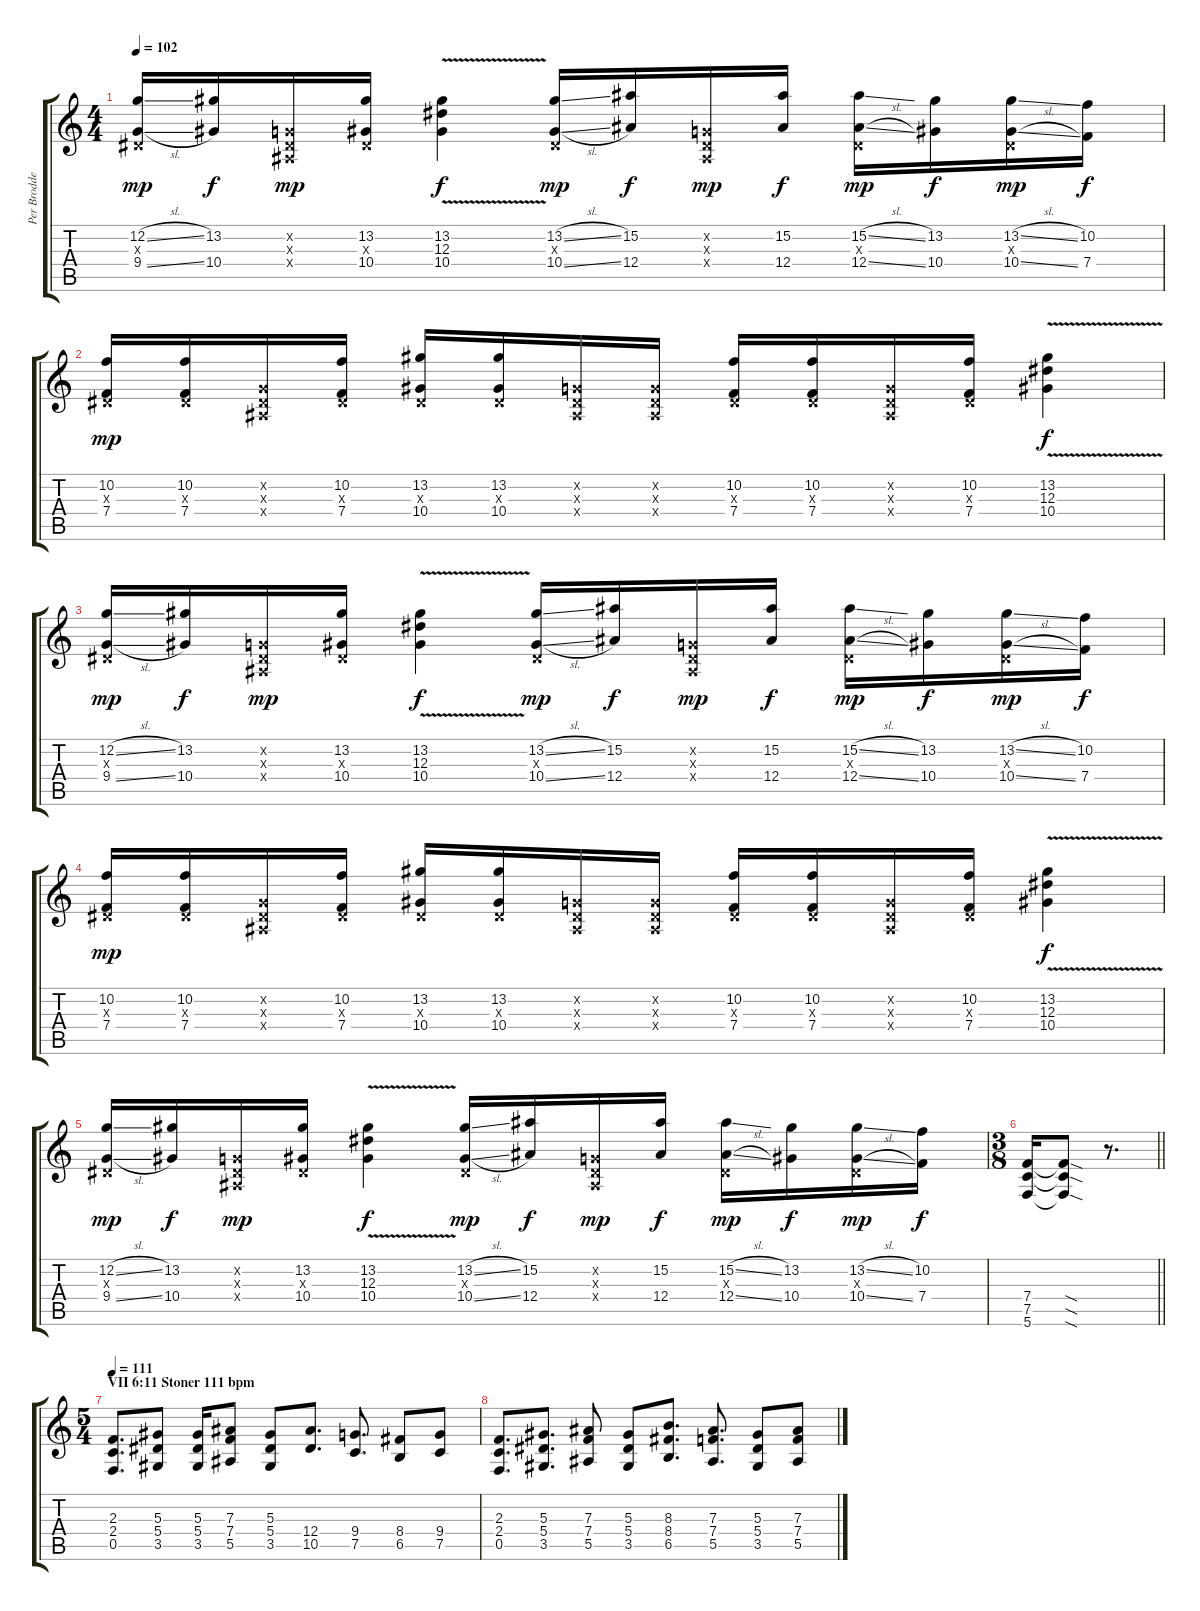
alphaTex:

\track ("Per Broddesson (Guitar) C-Tuning" "Per Brodde") {instrument acousticguitarsteel}
\staff {score tabs}
\tuning (C4 G3 Eb3 Bb2 F2 C2) {hide}
\ts (4 4)
\tempo 102
\clef g2
\ks c
(12.2{sl} 0.3{x} 9.4{sl}).16{dy mp} (13.2 10.4).16{dy f} (0.2{x} 0.3{x} 0.4{x}).16{dy mp} (13.2 0.3{x} 10.4).16 (13.2{v} 12.3{v} 10.4{v}).4{dy f} (13.2{sl} 0.3{x} 10.4{sl}).16{dy mp} (15.2 12.4).16{dy f} (0.2{x} 0.3{x} 0.4{x}).16{dy mp} (15.2 12.4).16{dy f} (15.2{sl} 0.3{x} 12.4{sl}).16{dy mp} (13.2 10.4).16{dy f} (13.2{sl} 0.3{x} 10.4{sl}).16{dy mp} (10.2 7.4).16{dy f} |
(10.2 0.3{x} 7.4).16{dy mp} (10.2 0.3{x} 7.4).16 (0.2{x} 0.3{x} 0.4{x}).16 (10.2 0.3{x} 7.4).16 (13.2 0.3{x} 10.4).16 (13.2 0.3{x} 10.4).16 (0.2{x} 0.3{x} 0.4{x}).16 (0.2{x} 0.3{x} 0.4{x}).16 (10.2 0.3{x} 7.4).16 (10.2 0.3{x} 7.4).16 (0.2{x} 0.3{x} 0.4{x}).16 (10.2 0.3{x} 7.4).16 (13.2{v} 12.3{v} 10.4{v}).4{dy f} |
(12.2{sl} 0.3{x} 9.4{sl}).16{dy mp} (13.2 10.4).16{dy f} (0.2{x} 0.3{x} 0.4{x}).16{dy mp} (13.2 0.3{x} 10.4).16 (13.2{v} 12.3{v} 10.4{v}).4{dy f} (13.2{sl} 0.3{x} 10.4{sl}).16{dy mp} (15.2 12.4).16{dy f} (0.2{x} 0.3{x} 0.4{x}).16{dy mp} (15.2 12.4).16{dy f} (15.2{sl} 0.3{x} 12.4{sl}).16{dy mp} (13.2 10.4).16{dy f} (13.2{sl} 0.3{x} 10.4{sl}).16{dy mp} (10.2 7.4).16{dy f} |
(10.2 0.3{x} 7.4).16{dy mp} (10.2 0.3{x} 7.4).16 (0.2{x} 0.3{x} 0.4{x}).16 (10.2 0.3{x} 7.4).16 (13.2 0.3{x} 10.4).16 (13.2 0.3{x} 10.4).16 (0.2{x} 0.3{x} 0.4{x}).16 (0.2{x} 0.3{x} 0.4{x}).16 (10.2 0.3{x} 7.4).16 (10.2 0.3{x} 7.4).16 (0.2{x} 0.3{x} 0.4{x}).16 (10.2 0.3{x} 7.4).16 (13.2{v} 12.3{v} 10.4{v}).4{dy f} |
(12.2{sl} 0.3{x} 9.4{sl}).16{dy mp} (13.2 10.4).16{dy f} (0.2{x} 0.3{x} 0.4{x}).16{dy mp} (13.2 0.3{x} 10.4).16 (13.2{v} 12.3{v} 10.4{v}).4{dy f} (13.2{sl} 0.3{x} 10.4{sl}).16{dy mp} (15.2 12.4).16{dy f} (0.2{x} 0.3{x} 0.4{x}).16{dy mp} (15.2 12.4).16{dy f} (15.2{sl} 0.3{x} 12.4{sl}).16{dy mp} (13.2 10.4).16{dy f} (13.2{sl} 0.3{x} 10.4{sl}).16{dy mp} (10.2 7.4).16{dy f} |
\ts (3 8)
\barLineRight lightlight
(7.4 7.5 5.6).16 (7.4{sod t} 7.5{sod t} 5.6{sod t}).8 r.8{d} |
\ts (5 4)
\section ("" "VII 6:11 Stoner 111 bpm")
\tempo 111
(2.3 2.4 0.5).8{d} (5.3 5.4 3.5).8 (5.3 5.4 3.5).16 (7.3 7.4 5.5).8 (5.3 5.4 3.5).8 (12.4 10.5).8{d} (9.4 7.5).8{d} (8.4 6.5).8 (9.4 7.5).8 |
(2.3 2.4 0.5).8{d} (5.3 5.4 3.5).8{d} (7.3 7.4 5.5).8 (5.3 5.4 3.5).8 (8.3 8.4 6.5).8{d} (7.3 7.4 5.5).8{d} (5.3 5.4 3.5).8 (7.3 7.4 5.5).8
